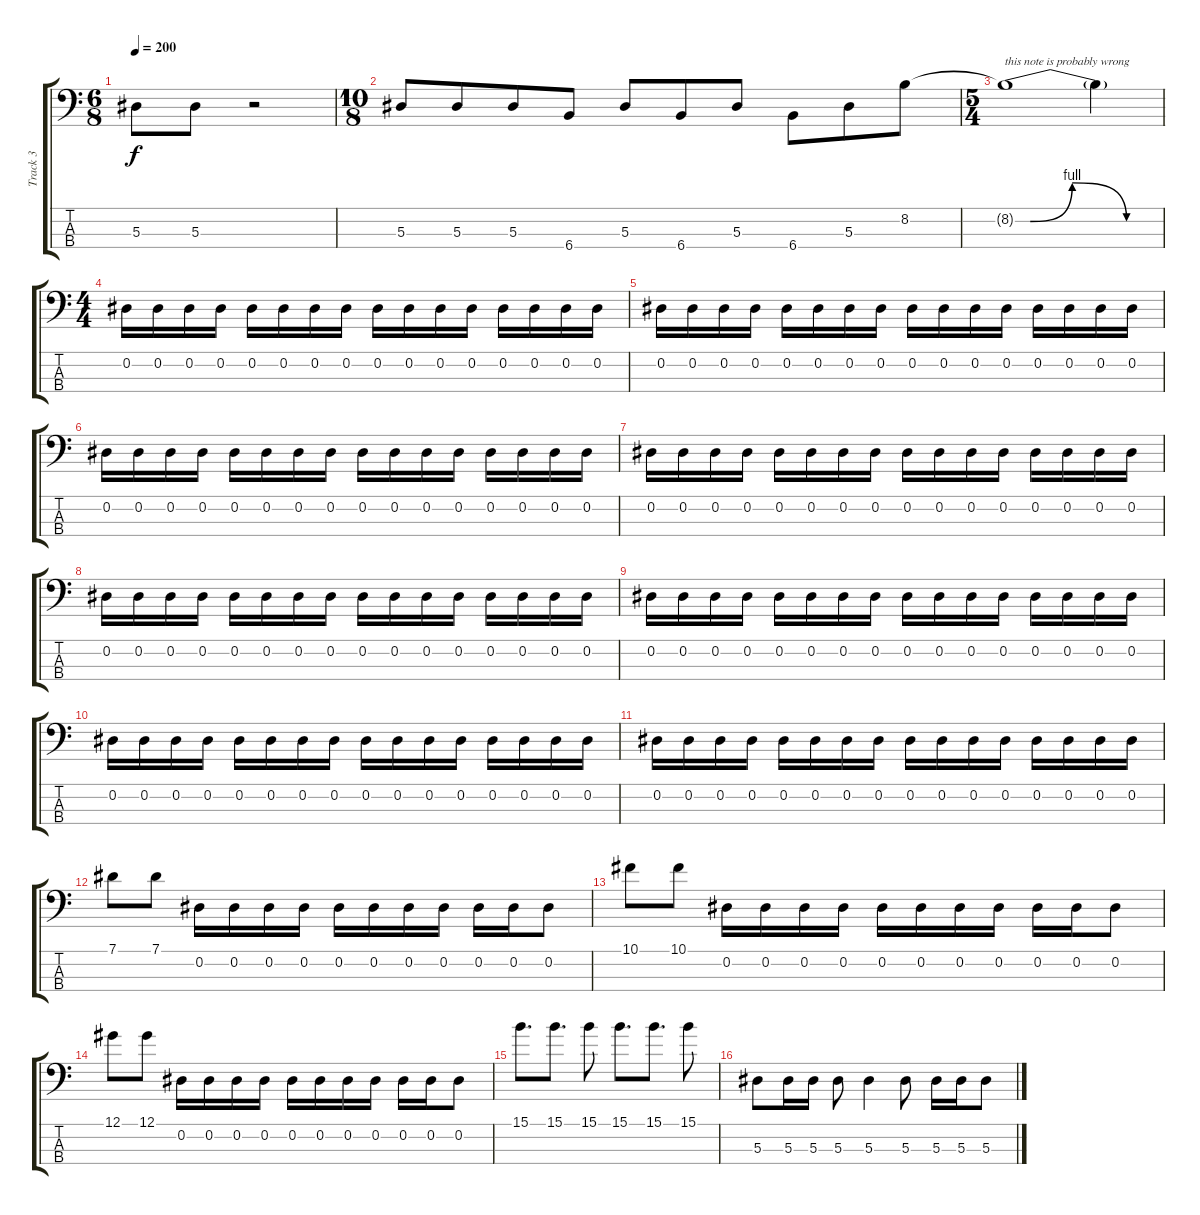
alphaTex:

\track ("Track 3" "Track 3") {instrument electricbassfinger}
\staff {score tabs}
\tuning (Ab2 Eb2 Bb1 F1) {hide}
\ts (6 8)
\tempo 200
\clef f4
\ks c
5.3.8{dy f} 5.3.8 r.2 |
\ts (10 8)
5.3.8 5.3.8 5.3.8 6.4.8 5.3.8 6.4.8 5.3.8 6.4.8 5.3.8 8.2.8 |
\ts (5 4)
8.2{be (custom 0 0 6 0 23 4 45 0 60 0) t}.1{txt "this note is probably wrong"} 8.2{t}.4 |
\ts (4 4)
0.2.16 0.2.16 0.2.16 0.2.16 0.2.16 0.2.16 0.2.16 0.2.16 0.2.16 0.2.16 0.2.16 0.2.16 0.2.16 0.2.16 0.2.16 0.2.16 |
0.2.16 0.2.16 0.2.16 0.2.16 0.2.16 0.2.16 0.2.16 0.2.16 0.2.16 0.2.16 0.2.16 0.2.16 0.2.16 0.2.16 0.2.16 0.2.16 |
0.2.16 0.2.16 0.2.16 0.2.16 0.2.16 0.2.16 0.2.16 0.2.16 0.2.16 0.2.16 0.2.16 0.2.16 0.2.16 0.2.16 0.2.16 0.2.16 |
0.2.16 0.2.16 0.2.16 0.2.16 0.2.16 0.2.16 0.2.16 0.2.16 0.2.16 0.2.16 0.2.16 0.2.16 0.2.16 0.2.16 0.2.16 0.2.16 |
0.2.16 0.2.16 0.2.16 0.2.16 0.2.16 0.2.16 0.2.16 0.2.16 0.2.16 0.2.16 0.2.16 0.2.16 0.2.16 0.2.16 0.2.16 0.2.16 |
0.2.16 0.2.16 0.2.16 0.2.16 0.2.16 0.2.16 0.2.16 0.2.16 0.2.16 0.2.16 0.2.16 0.2.16 0.2.16 0.2.16 0.2.16 0.2.16 |
0.2.16 0.2.16 0.2.16 0.2.16 0.2.16 0.2.16 0.2.16 0.2.16 0.2.16 0.2.16 0.2.16 0.2.16 0.2.16 0.2.16 0.2.16 0.2.16 |
0.2.16 0.2.16 0.2.16 0.2.16 0.2.16 0.2.16 0.2.16 0.2.16 0.2.16 0.2.16 0.2.16 0.2.16 0.2.16 0.2.16 0.2.16 0.2.16 |
7.1.8 7.1.8 0.2.16 0.2.16 0.2.16 0.2.16 0.2.16 0.2.16 0.2.16 0.2.16 0.2.16 0.2.16 0.2.8 |
10.1.8 10.1.8 0.2.16 0.2.16 0.2.16 0.2.16 0.2.16 0.2.16 0.2.16 0.2.16 0.2.16 0.2.16 0.2.8 |
12.1.8 12.1.8 0.2.16 0.2.16 0.2.16 0.2.16 0.2.16 0.2.16 0.2.16 0.2.16 0.2.16 0.2.16 0.2.8 |
15.1.8{d} 15.1.8{d} 15.1.8 15.1.8{d} 15.1.8{d} 15.1.8 |
5.3.8 5.3.16 5.3.16 5.3.8 5.3.4 5.3.8 5.3.16 5.3.16 5.3.8
